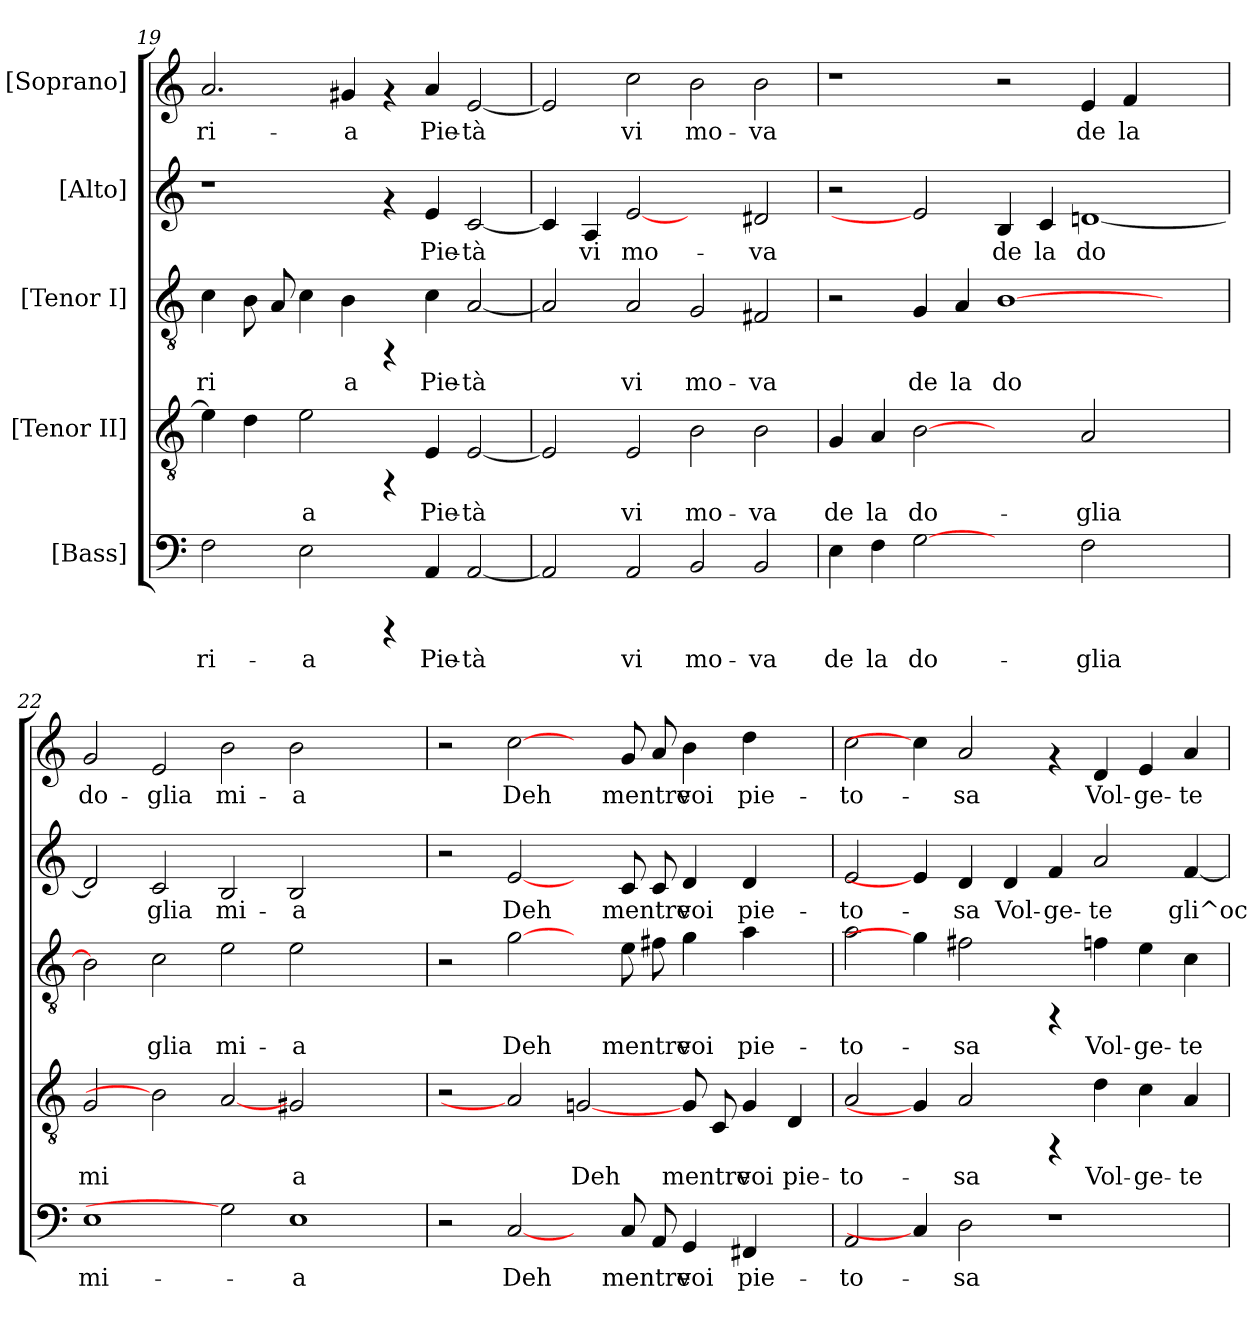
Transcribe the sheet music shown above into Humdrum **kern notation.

**kern	**text	**kern	**text	**kern	**text	**kern	**text	**kern	**text
*part5	*part5	*part4	*part4	*part3	*part3	*part2	*part2	*part1	*part1
*staff5	*staff5	*staff4	*staff4	*staff3	*staff3	*staff2	*staff2	*staff1	*staff1
*I"[Bass]	*	*I"[Tenor II]	*	*I"[Tenor I]	*	*I"[Alto]	*	*I"[Soprano]	*
!!LO:PB:g=z
*clefF4	*	*clefGv2	*	*clefGv2	*	*clefG2	*	*clefG2	*
*k[]	*	*k[]	*	*k[]	*	*k[]	*	*k[]	*
*C:	*	*C:	*	*C:	*	*C:	*	*C:	*
=19	=19	=19	=19	=19	=19	=19	=19	=19	=19
!	!LO:LY:b:cj	!	!LO:LY:b:cj	!	!LO:LY:b:cj	!	!	!	!LO:LY:b:cj
2F\	-ri-	4e\]	--	4c\	-ri-	1r	.	2.a/	-ri-
!	!	!	!LO:LY:b:cj	!	!LO:LY:b:cj	!	!	!	!
.	.	4d\	--	8B\	--	.	.	.	.
!	!	!	!	!	!LO:LY:b:cj	!	!	!	!
.	.	.	.	8A/	--	.	.	.	.
!	!LO:LY:b:cj	!	!LO:LY:b:cj	!	!LO:LY:b:cj	!	!	!	!
2E\	-a	2e\	-a	4c\	--	.	.	.	.
!	!	!	!	!	!LO:LY:b:cj	!	!	!	!LO:LY:b:cj
.	.	.	.	4B\	-a	.	.	4g#X/	-a
4rCCC	.	4rFF	.	4rFF	.	4rf	.	4rf	.
!	!LO:LY:b:cj	!	!LO:LY:b:cj	!	!LO:LY:b:cj	!	!LO:LY:b:cj	!	!LO:LY:b:cj
4AA/	Pie-	4E/	Pie-	4c\	Pie-	4e/	Pie-	4a/	Pie-
!	!LO:LY:b:cj	!	!LO:LY:b:cj	!	!LO:LY:b:cj	!	!LO:LY:b:cj	!	!LO:LY:b:cj
[<2AA/	-tà	[<2E/	-tà	[<2A/	-tà	[<2c/	-tà	[<2e/	-tà
=20	=20	=20	=20	=20	=20	=20	=20	=20	=20
!	!LO:LY:b:cj	!	!LO:LY:b:cj	!	!LO:LY:b:cj	!	!LO:LY:b:cj	!	!LO:LY:b:cj
2AA/]	.	2E/]	.	2A/]	.	4c/]	.	2e/]	.
!	!	!	!	!	!	!	!LO:LY:b:cj	!	!
.	.	.	.	.	.	4A/	vi	.	.
!	!LO:LY:b:cj	!	!LO:LY:b:cj	!	!LO:LY:b:cj	!	!LO:LY:b:cj	!	!LO:LY:b:cj
2AA/	vi	2E/	vi	2A/	vi	[2e	mo-	2cc\	vi
!	!LO:LY:b:cj	!	!LO:LY:b:cj	!	!LO:LY:b:cj	!	!	!	!LO:LY:b:cj
2BB/	mo-	2B\	mo-	2G/	mo-	2ryy	.	2b\	mo-
!	!LO:LY:b:cj	!	!LO:LY:b:cj	!	!LO:LY:b:cj	!	!LO:LY:b:cj	!	!LO:LY:b:cj
2BB/	-va	2B\	-va	2F#X/	-va	2d#X/	-va	2b\	-va
=21	=21	=21	=21	=21	=21	=21	=21	=21	=21
!	!LO:LY:b:cj	!	!LO:LY:b:cj	!	!	!	!	!	!
4E\	de	4G/	de	2r	.	2r	.	1r	.
!	!LO:LY:b:cj	!	!LO:LY:b:cj	!	!	!	!	!	!
4F\	la	4A/	la	.	.	.	.	.	.
!	!LO:LY:b:cj	!	!LO:LY:b:cj	!	!LO:LY:b:cj	!	!	!	!
[2G	do-	[2B	do-	4G/	de	2e]	.	.	.
!	!	!	!	!	!LO:LY:b:cj	!	!	!	!
.	.	.	.	4A/	la	.	.	.	.
!	!	!	!	!	!LO:LY:b:cj	!	!LO:LY:b:cj	!	!
2ryy	.	2ryy	.	[>1B	do-	4B/	de	2r	.
!	!	!	!	!	!	!	!LO:LY:b:cj	!	!
.	.	.	.	.	.	4c/	la	.	.
!	!LO:LY:b:cj	!	!LO:LY:b:cj	!	!	!	!LO:LY:b:cj	!	!LO:LY:b:cj
2F\	-glia	2A/	-glia	.	.	[<1dn	do-	4e/	de
!	!	!	!	!	!	!	!	!	!LO:LY:b:cj
.	.	.	.	.	.	.	.	4f/	la
2ryy	.	2ryy	.	2ryy	.	.	.	2ryy	.
=22	=22	=22	=22	=22	=22	=22	=22	=22	=22
!	!LO:LY:b:cj	!	!LO:LY:b:cj	!	!LO:LY:b:cj	!	!LO:LY:b:cj	!	!LO:LY:b:cj
1E	mi-	2G/	mi-	2B\]	--	2d/]	--	2g/	do-
!	!	!	!	!	!LO:LY:b:cj	!	!LO:LY:b:cj	!	!LO:LY:b:cj
.	.	2B]	.	2c\	-glia	2c/	-glia	2e/	-glia
!	!	!	!LO:LY:b:cj	!	!LO:LY:b:cj	!	!LO:LY:b:cj	!	!LO:LY:b:cj
2G]	.	[2A	--	2e\	mi-	2B/	mi-	2b\	mi-
!	!LO:LY:b:cj	!	!LO:LY:b:cj	!	!LO:LY:b:cj	!	!LO:LY:b:cj	!	!LO:LY:b:cj
1E	-a	2G#X/	-a	2e\	-a	2B/	-a	2b\	-a
.	.	2ryy	.	2ryy	.	2ryy	.	2ryy	.
!!LO:PB:g=z
=23	=23	=23	=23	=23	=23	=23	=23	=23	=23
2r	.	2r	.	2r	.	2r	.	2r	.
!	!LO:LY:b:cj	!	!	!	!LO:LY:b:cj	!	!LO:LY:b:cj	!	!LO:LY:b:cj
[2C/	Deh	2A]	.	[2g\	Deh	[2e/	Deh	[2cc\	Deh
!	!	!	!LO:LY:b:cj	!	!	!	!	!	!
4ryy	.	[2Gn/	Deh	4ryy	.	4ryy	.	4ryy	.
!	!LO:LY:b:cj	!	!	!	!LO:LY:b:cj	!	!LO:LY:b:cj	!	!LO:LY:b:cj
8C/	mentre	.	.	8e\	mentre	8c/	mentre	8g/	mentre
!	!LO:LY:b:cj	!	!	!	!LO:LY:b:cj	!	!LO:LY:b:cj	!	!LO:LY:b:cj
8AA/	.	.	.	8f#X\	.	8c/	.	8a/	.
!	!LO:LY:b:cj	!	!LO:LY:b:cj	!	!LO:LY:b:cj	!	!LO:LY:b:cj	!	!LO:LY:b:cj
4GG/	voi	8G/	mentre	4g\	voi	4d/	voi	4b\	voi
!	!	!	!LO:LY:b:cj	!	!	!	!	!	!
.	.	8C/	.	.	.	.	.	.	.
!	!LO:LY:b:cj	!	!LO:LY:b:cj	!	!LO:LY:b:cj	!	!LO:LY:b:cj	!	!LO:LY:b:cj
4FF#X/	pie-	4G/	voi	4a\	pie-	4d/	pie-	4dd\	pie-
!	!	!	!LO:LY:b:cj	!	!	!	!	!	!
4ryy	.	4D/	pie-	4ryy	.	4ryy	.	4ryy	.
=24	=24	=24	=24	=24	=24	=24	=24	=24	=24
!	!LO:LY:b:cj	!	!LO:LY:b:cj	!	!LO:LY:b:cj	!	!LO:LY:b:cj	!	!LO:LY:b:cj
2AA/	-to-	2A/	-to-	2a\	-to-	2e/	-to-	2cc\	-to-
4C/]	.	4G/]	.	4g\]	.	4e/]	.	4cc\]	.
!	!LO:LY:b:cj	!	!LO:LY:b:cj	!	!LO:LY:b:cj	!	!LO:LY:b:cj	!	!LO:LY:b:cj
2D\	-sa	2A/	-sa	2f#X\	-sa	4d/	-sa	2a/	-sa
!	!	!	!	!	!	!	!LO:LY:b:cj	!	!
.	.	.	.	.	.	4d/	Vol-	.	.
!	!	!	!	!	!	!	!LO:LY:b:cj	!	!
1r	.	4rFF	.	4rFF	.	4f/	-ge-	4rf	.
!	!	!	!LO:LY:b:cj	!	!LO:LY:b:cj	!	!LO:LY:b:cj	!	!LO:LY:b:cj
.	.	4d\	Vol-	4fn\	Vol-	2a/	-te	4d/	Vol-
!	!	!	!LO:LY:b:cj	!	!LO:LY:b:cj	!	!	!	!LO:LY:b:cj
.	.	4c\	-ge-	4e\	-ge-	.	.	4e/	-ge-
!	!	!	!LO:LY:b:cj	!	!LO:LY:b:cj	!	!LO:LY:b:cj	!	!LO:LY:b:cj
.	.	4A/	-te	4c\	-te	[<4f/	gli^oc-	4a/	-te
=	=	=	=	=	=	=	=	=	=
*-	*-	*-	*-	*-	*-	*-	*-	*-	*-
